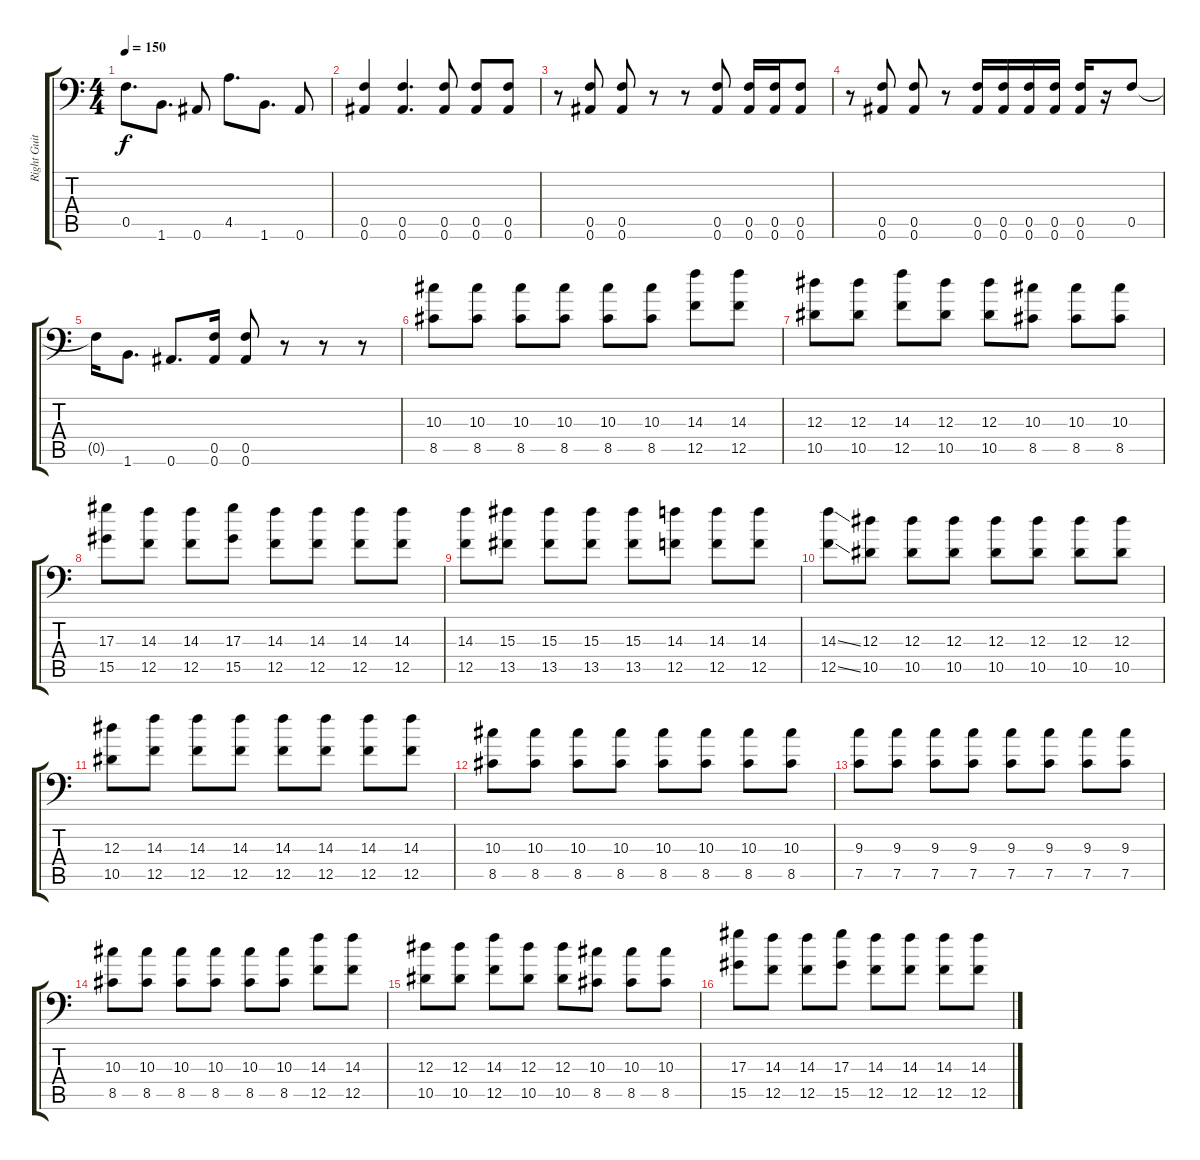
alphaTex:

\track ("Right Guitar" "Right Guit") {instrument distortionguitar}
\staff {score tabs}
\tuning (C4 G3 Eb3 Bb2 F2 Bb1) {hide}
\ts (4 4)
\tempo 150
\clef f4
\ks c
0.5.8{d dy f} 1.6.8{d} 0.6.8 4.5.8{d} 1.6.8{d} 0.6.8 |
(0.5 0.6).4 (0.5 0.6).4{d} (0.5 0.6).8 (0.5 0.6).8 (0.5 0.6).8 |
r.8 (0.5 0.6).8 (0.5 0.6).8 r.8 r.8 (0.5 0.6).8 (0.5 0.6).16 (0.5 0.6).16 (0.5 0.6).8 |
r.8 (0.5 0.6).8 (0.5 0.6).8 r.8 (0.5 0.6).16 (0.5 0.6).16 (0.5 0.6).16 (0.5 0.6).16 (0.5 0.6).16 r.16 0.5.8 |
0.5{t}.16 1.6.8{d} 0.6.8{d} (0.5 0.6).16 (0.5 0.6).8 r.8 r.8 r.8 |
(10.3 8.5).8 (10.3 8.5).8 (10.3 8.5).8 (10.3 8.5).8 (10.3 8.5).8 (10.3 8.5).8 (14.3 12.5).8 (14.3 12.5).8 |
(12.3 10.5).8 (12.3 10.5).8 (14.3 12.5).8 (12.3 10.5).8 (12.3 10.5).8 (10.3 8.5).8 (10.3 8.5).8 (10.3 8.5).8 |
(17.3 15.5).8 (14.3 12.5).8 (14.3 12.5).8 (17.3 15.5).8 (14.3 12.5).8 (14.3 12.5).8 (14.3 12.5).8 (14.3 12.5).8 |
(14.3 12.5).8 (15.3 13.5).8 (15.3 13.5).8 (15.3 13.5).8 (15.3 13.5).8 (14.3 12.5).8 (14.3 12.5).8 (14.3 12.5).8 |
(14.3{ss} 12.5{ss}).8 (12.3 10.5).8 (12.3 10.5).8 (12.3 10.5).8 (12.3 10.5).8 (12.3 10.5).8 (12.3 10.5).8 (12.3 10.5).8 |
(12.3 10.5).8 (14.3 12.5).8 (14.3 12.5).8 (14.3 12.5).8 (14.3 12.5).8 (14.3 12.5).8 (14.3 12.5).8 (14.3 12.5).8 |
(10.3 8.5).8 (10.3 8.5).8 (10.3 8.5).8 (10.3 8.5).8 (10.3 8.5).8 (10.3 8.5).8 (10.3 8.5).8 (10.3 8.5).8 |
(9.3 7.5).8 (9.3 7.5).8 (9.3 7.5).8 (9.3 7.5).8 (9.3 7.5).8 (9.3 7.5).8 (9.3 7.5).8 (9.3 7.5).8 |
(10.3 8.5).8 (10.3 8.5).8 (10.3 8.5).8 (10.3 8.5).8 (10.3 8.5).8 (10.3 8.5).8 (14.3 12.5).8 (14.3 12.5).8 |
(12.3 10.5).8 (12.3 10.5).8 (14.3 12.5).8 (12.3 10.5).8 (12.3 10.5).8 (10.3 8.5).8 (10.3 8.5).8 (10.3 8.5).8 |
(17.3 15.5).8 (14.3 12.5).8 (14.3 12.5).8 (17.3 15.5).8 (14.3 12.5).8 (14.3 12.5).8 (14.3 12.5).8 (14.3 12.5).8
